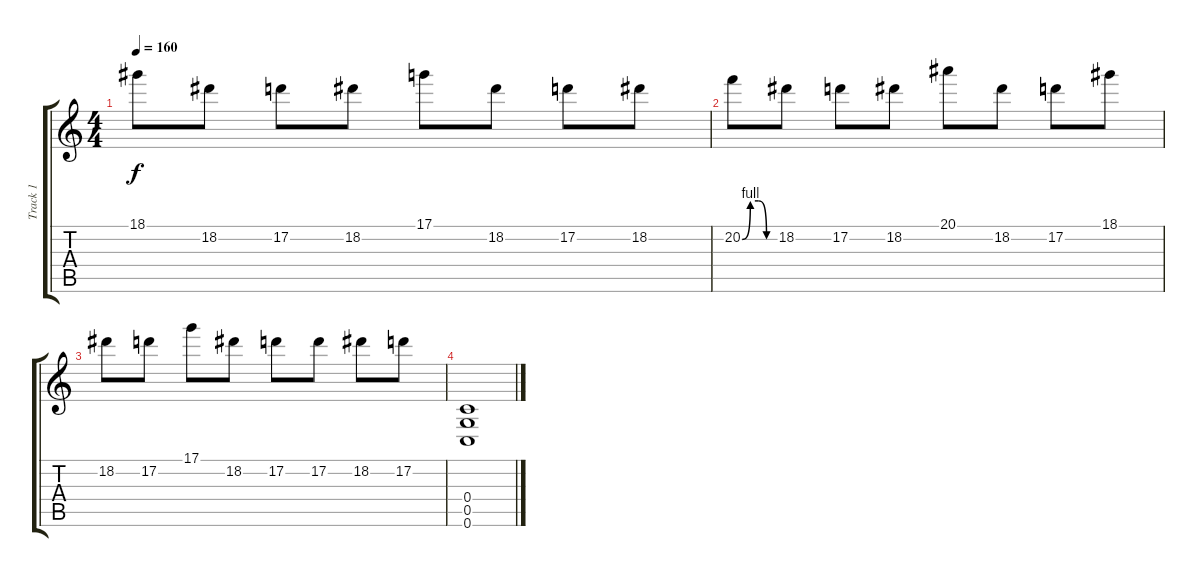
\track ("Track 1" "Track 1") {instrument overdrivenguitar}
\staff {score tabs}
\tuning (D4 A3 F3 C3 G2 C2) {hide}
\ts (4 4)
\tempo 160
\clef g2
\ks c
18.1.8{dy f} 18.2.8 17.2.8 18.2.8 17.1.8 18.2.8 17.2.8 18.2.8 |
20.2{be (custom 0 0 15 4 30 4 45 0 60 0)}.8 18.2.8 17.2.8 18.2.8 20.1.8 18.2.8 17.2.8 18.1.8 |
18.2.8 17.2.8 17.1.8 18.2.8 17.2.8 17.2.8 18.2.8 17.2.8 |
(0.4 0.5 0.6).1
